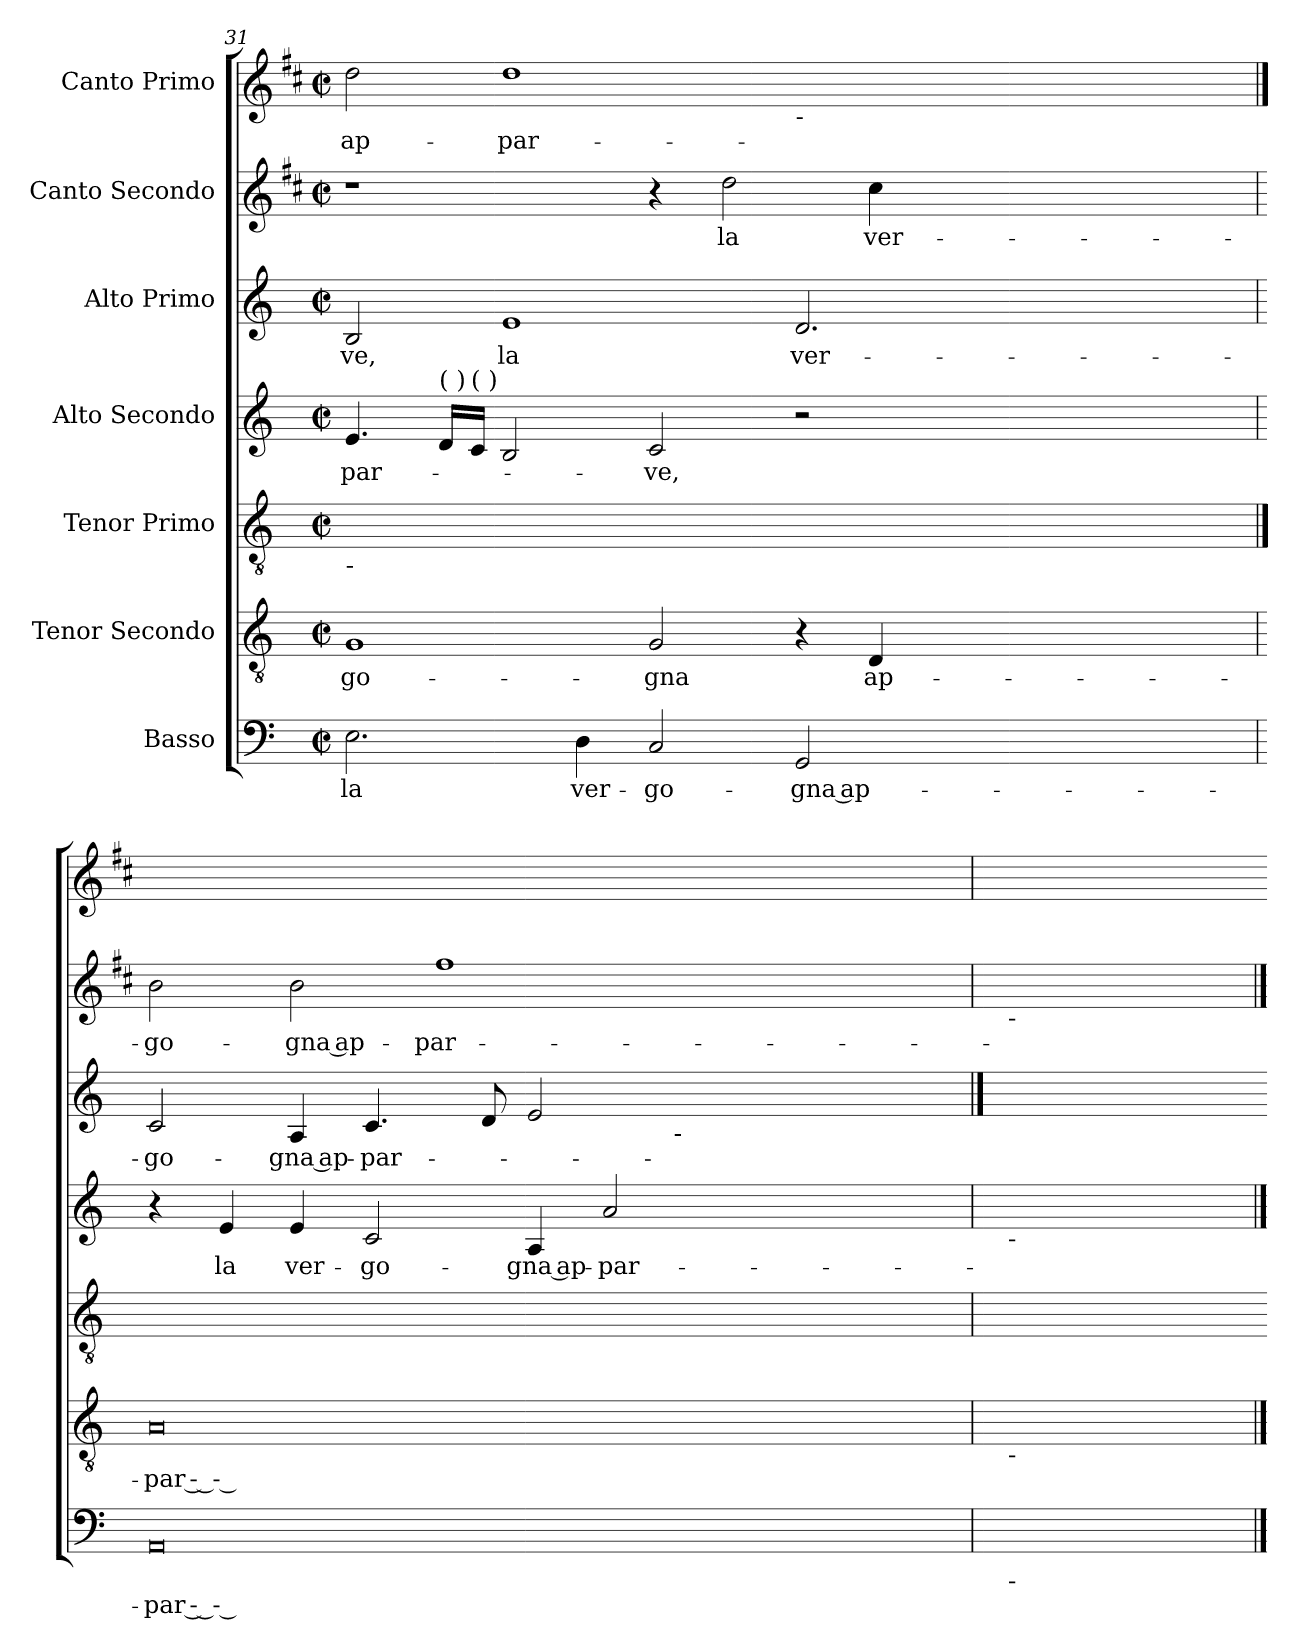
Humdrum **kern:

**kern	**text	**kern	**text	**kern	**text	**kern	**text	**kern	**text	**kern	**text	**kern	**text
*part7	*part7	*part6	*part6	*part5	*part5	*part4	*part4	*part3	*part3	*part2	*part2	*part1	*part1
*staff7	*staff7	*staff6	*staff6	*staff5	*staff5	*staff4	*staff4	*staff3	*staff3	*staff2	*staff2	*staff1	*staff1
*I"Basso	*	*I"Tenor Secondo	*	*I"Tenor Primo	*	*I"Alto Secondo	*	*I"Alto Primo	*	*I"Canto Secondo	*	*I"Canto Primo	*
*clefF4	*	*clefGv2	*	*clefGv2	*	*clefG2	*	*clefG2	*	*clefG2	*	*clefG2	*
*	*	*	*	*	*	*	*	*	*	*ITrd1c2	*	*ITrd1c2	*
*k[]	*	*k[]	*	*k[]	*	*k[]	*	*k[]	*	*k[]	*	*k[]	*
*C:	*	*C:	*	*C:	*	*C:	*	*C:	*	*C:	*	*C:	*
*M4/2	*	*M4/2	*	*M4/2	*	*M4/2	*	*M4/2	*	*M4/2	*	*M4/2	*
*met(c|)	*	*met(c|)	*	*met(c|)	*	*met(c|)	*	*met(c|)	*	*met(c|)	*	*met(c|)	*
=31	=31	=31	=31	=31	=31	=31	=31	=31	=31	=31	=31	=31	=31
!	!	!	!	!LO:TX:b:t=-	!	!	!	!	!	!	!	!	!
!	!LO:LY:b	!	!LO:LY:b	!	!LO:LY:b	!	!LO:LY:b	!	!LO:LY:b	!	!	!	!LO:LY:b
2.E	la	1G	-go-	0Eyy	-ve.	4.e	-par-	2B	-ve,	1r	.	2cc	ap-
!	!	!	!	!	!	!LO:TX:a:t=(  )	!	!	!	!	!	!	!
.	.	.	.	.	.	16dLL	.	.	.	.	.	.	.
!	!	!	!	!	!	!LO:TX:a:t=(  )	!	!	!	!	!	!	!
.	.	.	.	.	.	16cJJ	.	.	.	.	.	.	.
!	!	!	!	!	!	!	!	!	!LO:LY:b	!	!	!	!LO:LY:b
.	.	.	.	.	.	2B	.	1e	la	.	.	1cc	-par-
!	!LO:LY:b	!	!	!	!	!	!	!	!	!	!	!	!
4D	ver-	.	.	.	.	.	.	.	.	.	.	.	.
!	!LO:LY:b	!	!LO:LY:b	!	!	!	!LO:LY:b	!	!	!	!	!	!
2C	-go-	2G	-gna	.	.	2c	-ve,	.	.	4r	.	.	.
!	!	!	!	!	!	!	!	!	!	!	!LO:LY:b	!	!
.	.	.	.	.	.	.	.	.	.	2cc	la	.	.
!	!	!	!	!	!	!	!	!	!	!	!	!LO:TX:b:t=-	!
!	!LO:LY:b	!	!	!	!	!	!	!	!LO:LY:b	!	!	!	!LO:LY:b
2GG	-gna ap-	4r	.	.	.	2r	.	2.d	ver-	.	.	0byy	-ve.
!	!	!	!LO:LY:b	!	!	!	!	!	!	!	!LO:LY:b	!	!
.	.	4D	ap-	.	.	.	.	.	.	4b	ver-	.	.
1.ryy	.	1.ryy	.	1.ryy	.	1.ryy	.	.	.	1.ryy	.	.	.
.	.	.	.	.	.	.	.	1ryy	.	.	.	.	.
.	.	.	.	.	.	.	.	4ryy	.	.	.	.	.
=	==	=	==	==	==	=	==	=	==	=	==	==	==
!	!LO:LY:b	!	!LO:LY:b	!	!	!	!	!	!LO:LY:b	!	!LO:LY:b	!	!
0AA	-par - - - -	0A	-par - - - -	0ryy	.	4r	.	2c	-go-	2a	-go-	0ryy	.
!	!	!	!	!	!	!	!LO:LY:b	!	!	!	!	!	!
.	.	.	.	.	.	4e	la	.	.	.	.	.	.
!	!	!	!	!	!	!	!LO:LY:b	!	!LO:LY:b	!	!LO:LY:b	!	!
.	.	.	.	.	.	4e	ver-	4A	-gna ap-	2a	-gna ap-	.	.
!	!	!	!	!	!	!	!LO:LY:b	!	!LO:LY:b	!	!	!	!
.	.	.	.	.	.	2c	-go-	4.c	-par-	.	.	.	.
!	!	!	!	!	!	!	!	!	!	!	!LO:LY:b	!	!
.	.	.	.	.	.	.	.	.	.	1ee	-par-	.	.
.	.	.	.	.	.	.	.	8d	.	.	.	.	.
!	!	!	!	!	!	!	!LO:LY:b	!	!	!	!	!	!
.	.	.	.	.	.	4A	-gna ap-	2e	.	.	.	.	.
!	!	!	!	!	!	!	!LO:LY:b	!	!	!	!	!	!
.	.	.	.	.	.	2a	-par-	.	.	.	.	.	.
!	!	!	!	!	!	!	!	!LO:TX:b:t=-	!	!	!	!	!
!	!	!	!	!	!	!	!	!	!LO:LY:b	!	!	!	!
.	.	.	.	.	.	.	.	0eyy	-ve.	.	.	.	.
1..ryy	.	1..ryy	.	1..ryy	.	1..ryy	.	.	.	1..ryy	.	1..ryy	.
=	=	=	=	=	=	=	=	==	=	=	=	=	=
!	!	!	!	!	!	!	!	!	!	!LO:TX:b:t=-	!	!	!
!	!	!	!	!	!	!LO:TX:b:t=-	!	!	!	!	!	!	!
!	!	!LO:TX:b:t=-	!	!	!	!	!	!	!	!	!	!	!
!LO:TX:b:t=-	!	!	!	!	!	!	!	!	!	!	!	!	!
!	!LO:LY:b	!	!LO:LY:b	!	!	!	!LO:LY:b	!	!	!	!LO:LY:b	!	!
0EEyy	ve.	0Byy	ve.	0ryy	.	0g#Xyy	-ve.	0ryy	.	0eeyy	-ve.	0ryy	.
==	=	==	=	=	=	==	=	=	=	==	=	=	=
*-	*-	*-	*-	*-	*-	*-	*-	*-	*-	*-	*-	*-	*-
